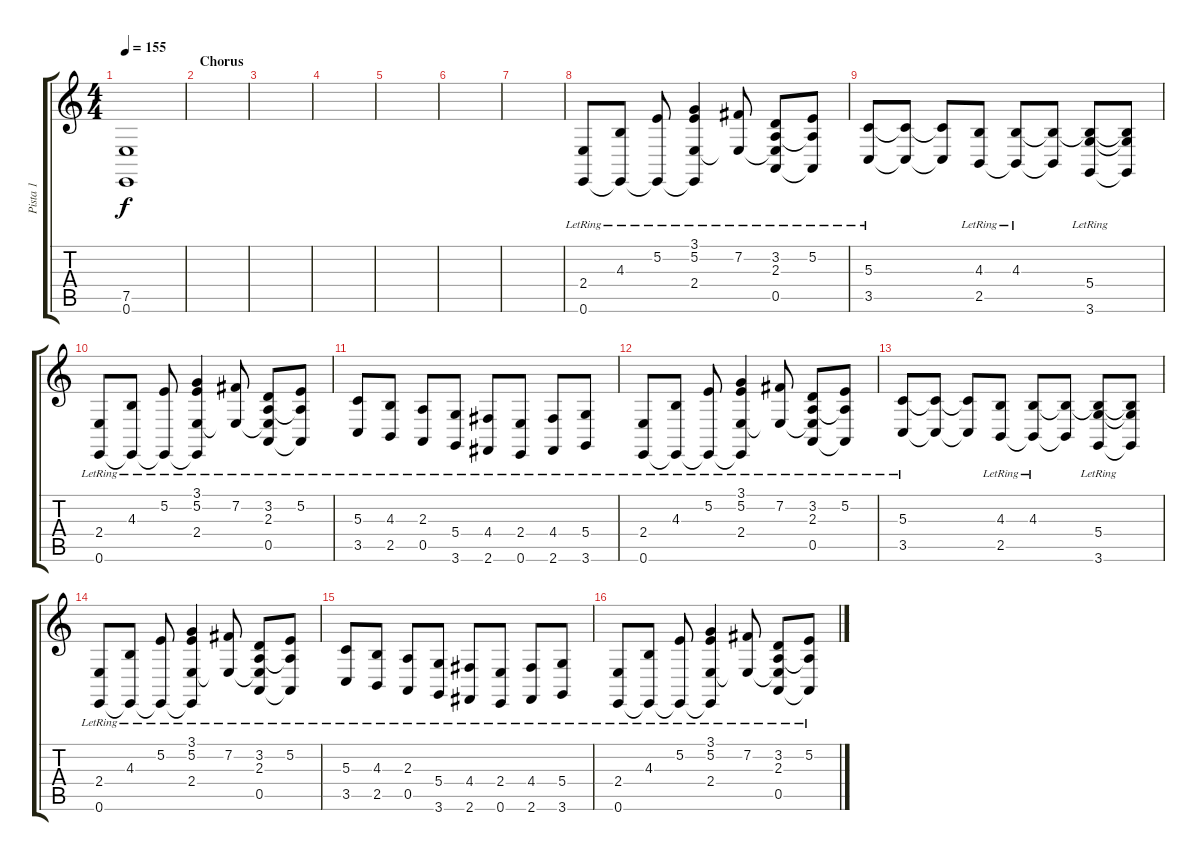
\track ("Pista 1" "Pista 1") {instrument harpsichord}
\staff {score tabs}
\tuning (E4 B3 G3 D3 A2 E2) {hide}
\ts (4 4)
\tempo 155
\clef g2
\ks c
(7.5{t} 0.6{t}).1{dy f} |
\section ("" "Chorus ")
|
|
|
|
|
|
(2.4{lr} 0.6{lr}).8{instrument acousticgrandpiano} (4.3{lr} 0.6{t}).8 (5.2{lr} 0.6{t}).8 (3.1{lr} 5.2{lr} 2.4{lr} 0.6{t}).4 (7.2{lr} 2.4{t}).8 (3.2{lr} 2.3{lr} 2.4{t} 0.5{lr}).8 (5.2{lr} 2.3{t} 0.5{t}).8 |
(5.3{lr} 3.5{lr}).8 (5.3{t} 3.5{t}).8 (5.3{t} 3.5{t}).8 (4.3{lr} 2.5{lr}).8 (4.3{lr} 2.5{t}).8 (4.3{t} 2.5{t}).8 (4.3{t} 5.4{lr} 3.6{lr}).8 (4.3{t} 5.4{t} 3.6{t}).8 |
(2.4{lr} 0.6{lr}).8 (4.3{lr} 0.6{t}).8 (5.2{lr} 0.6{t}).8 (3.1{lr} 5.2{lr} 2.4{lr} 0.6{t}).4 (7.2{lr} 2.4{t}).8 (3.2{lr} 2.3{lr} 2.4{t} 0.5{lr}).8 (5.2{lr} 2.3{t} 0.5{t}).8 |
(5.3{lr} 3.5{lr}).8 (4.3{lr} 2.5{lr}).8 (2.3{lr} 0.5{lr}).8 (5.4{lr} 3.6{lr}).8 (4.4{lr} 2.6{lr}).8 (2.4{lr} 0.6{lr}).8 (4.4{lr} 2.6{lr}).8 (5.4{lr} 3.6{lr}).8 |
(2.4{lr} 0.6{lr}).8 (4.3{lr} 0.6{t}).8 (5.2{lr} 0.6{t}).8 (3.1{lr} 5.2{lr} 2.4{lr} 0.6{t}).4 (7.2{lr} 2.4{t}).8 (3.2{lr} 2.3{lr} 2.4{t} 0.5{lr}).8 (5.2{lr} 2.3{t} 0.5{t}).8 |
(5.3{lr} 3.5{lr}).8 (5.3{t} 3.5{t}).8 (5.3{t} 3.5{t}).8 (4.3{lr} 2.5{lr}).8 (4.3{lr} 2.5{t}).8 (4.3{t} 2.5{t}).8 (4.3{t} 5.4{lr} 3.6{lr}).8 (4.3{t} 5.4{t} 3.6{t}).8 |
(2.4{lr} 0.6{lr}).8 (4.3{lr} 0.6{t}).8 (5.2{lr} 0.6{t}).8 (3.1{lr} 5.2{lr} 2.4{lr} 0.6{t}).4 (7.2{lr} 2.4{t}).8 (3.2{lr} 2.3{lr} 2.4{t} 0.5{lr}).8 (5.2{lr} 2.3{t} 0.5{t}).8 |
(5.3{lr} 3.5{lr}).8 (4.3{lr} 2.5{lr}).8 (2.3{lr} 0.5{lr}).8 (5.4{lr} 3.6{lr}).8 (4.4{lr} 2.6{lr}).8 (2.4{lr} 0.6{lr}).8 (4.4{lr} 2.6{lr}).8 (5.4{lr} 3.6{lr}).8 |
(2.4{lr} 0.6{lr}).8 (4.3{lr} 0.6{t}).8 (5.2{lr} 0.6{t}).8 (3.1{lr} 5.2{lr} 2.4{lr} 0.6{t}).4 (7.2{lr} 2.4{t}).8 (3.2{lr} 2.3{lr} 2.4{t} 0.5{lr}).8 (5.2{lr} 2.3{t} 0.5{t}).8
